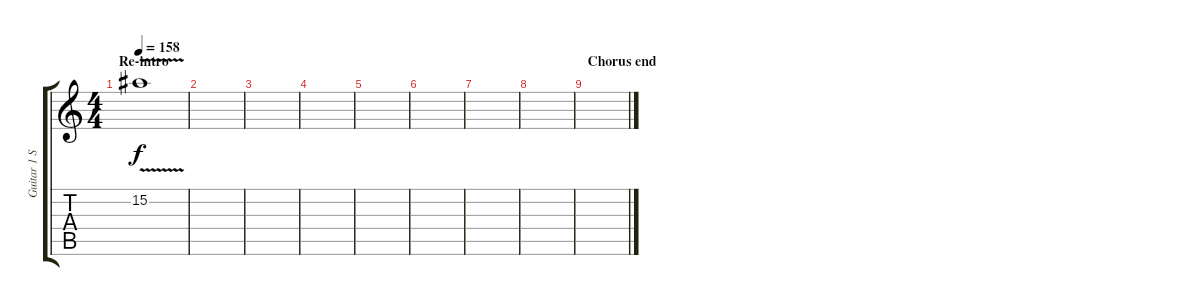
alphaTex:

\track ("Guitar 1 Solo " "Guitar 1 S") {instrument distortionguitar}
\staff {score tabs}
\tuning (C4 G3 Eb3 Bb2 F2 C2) {hide}
\ts (4 4)
\section ("" "Re-intro")
\tempo 158
\clef g2
\ks c
15.2{v}.1{dy f} |
|
|
|
|
|
|
|
\section ("" "Chorus end")
